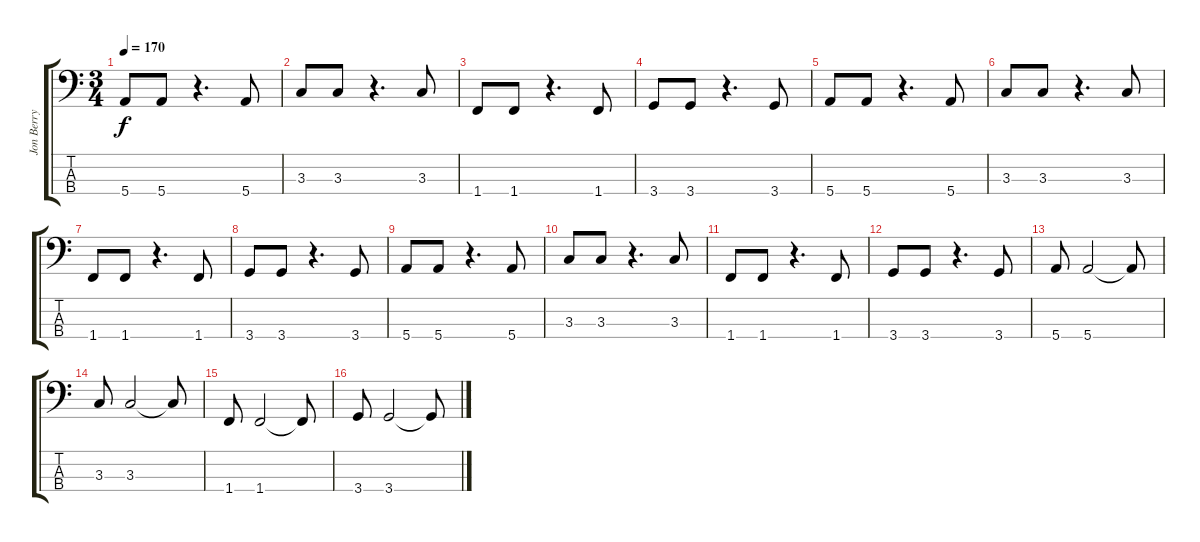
\track ("Jon Berry" "Jon Berry") {instrument electricbasspick}
\staff {score tabs}
\tuning (G2 D2 A1 E1) {hide}
\ts (3 4)
\tempo 170
\clef f4
\ks c
5.4.8{dy f} 5.4.8 r.4{d} 5.4.8 |
3.3.8 3.3.8 r.4{d} 3.3.8 |
1.4.8 1.4.8 r.4{d} 1.4.8 |
3.4.8 3.4.8 r.4{d} 3.4.8 |
5.4.8 5.4.8 r.4{d} 5.4.8 |
3.3.8 3.3.8 r.4{d} 3.3.8 |
1.4.8 1.4.8 r.4{d} 1.4.8 |
3.4.8 3.4.8 r.4{d} 3.4.8 |
5.4.8 5.4.8 r.4{d} 5.4.8 |
3.3.8 3.3.8 r.4{d} 3.3.8 |
1.4.8 1.4.8 r.4{d} 1.4.8 |
3.4.8 3.4.8 r.4{d} 3.4.8 |
5.4.8 5.4.2 5.4{t}.8 |
3.3.8 3.3.2 3.3{t}.8 |
1.4.8 1.4.2 1.4{t}.8 |
3.4.8 3.4.2 3.4{t}.8
